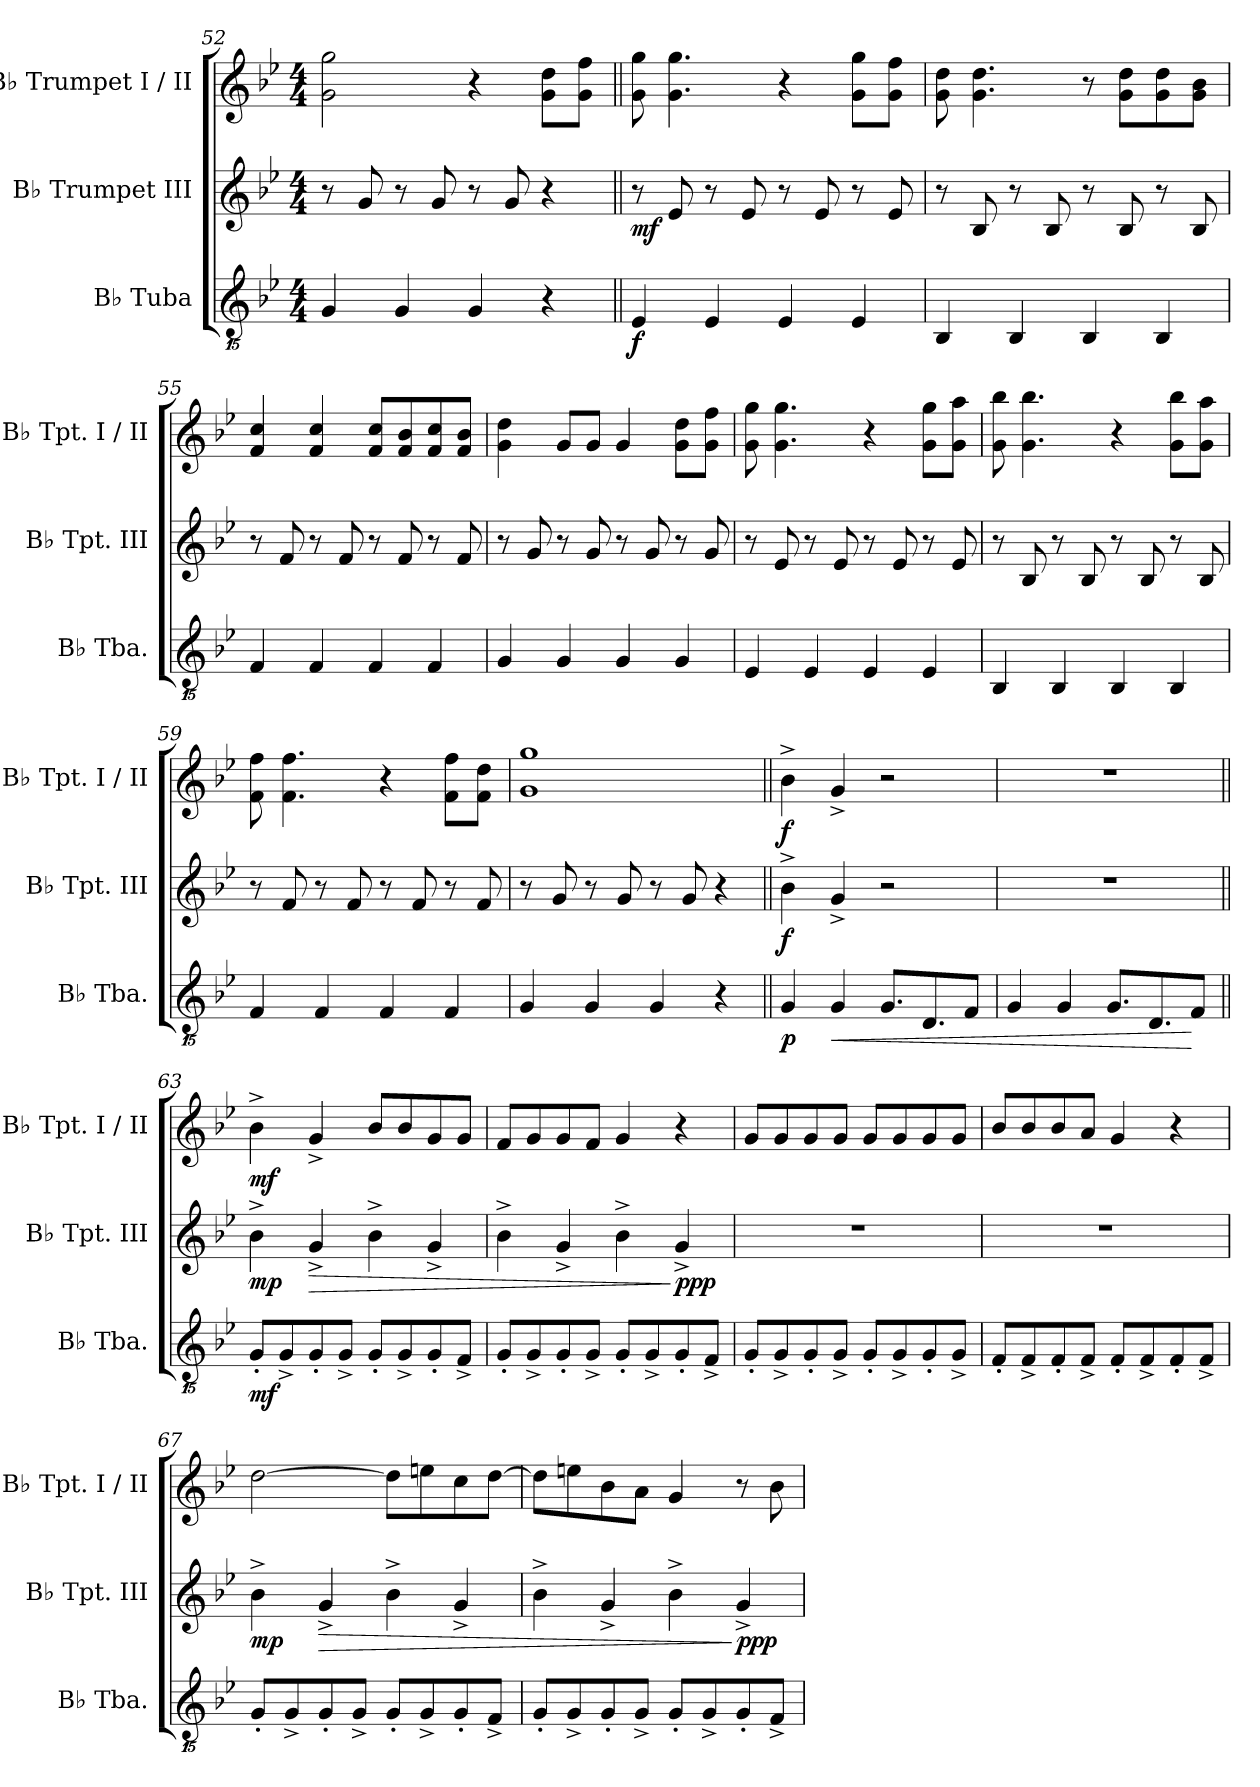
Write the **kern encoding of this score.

**kern	**dynam	**kern	**dynam	**kern	**dynam
*part3	*part3	*part2	*part2	*part1	*part1
*staff3	*staff3	*staff2	*staff2	*staff1	*staff1
*I"B♭ Tuba	*	*I"B♭ Trumpet III	*	*I"B♭ Trumpet I / II	*
*I'B♭ Tba.	*	*I'B♭ Tpt. III	*	*I'B♭ Tpt. I / II	*
*clefGvv2	*	*clefG2	*	*clefG2	*
*ITrd1c2	*	*ITrd1c2	*	*ITrd1c2	*
*k[b-e-a-d-]	*	*k[b-e-a-d-]	*	*k[b-e-a-d-]	*
*M4/4	*	*M4/4	*	*M4/4	*
=52	=52	=52	=52	=52	=52
4FF/	.	8r	.	2f\ 2ff\	.
.	.	8f/	.	.	.
4FF/	.	8r	.	.	.
.	.	8f/	.	.	.
4FF/	.	8r	.	4r	.
.	.	8f/	.	.	.
4r	.	4r	.	8f\ 8cc\L	.
.	.	.	.	8f\ 8ee-\J	.
=53||	=53||	=53||	=53||	=53||	=53||
!	!LO:DY:b	!	!LO:DY:b	!	!
4DD-/	f	8r	mf	8f\ 8ff\	.
.	.	8d-/	.	4.f\ 4.ff\	.
4DD-/	.	8r	.	.	.
.	.	8d-/	.	.	.
4DD-/	.	8r	.	4r	.
.	.	8d-/	.	.	.
4DD-/	.	8r	.	8f\ 8ff\L	.
.	.	8d-/	.	8f\ 8ee-\J	.
=54	=54	=54	=54	=54	=54
4AAA-/	.	8r	.	8f\ 8cc\	.
.	.	8A-/	.	4.f\ 4.cc\	.
4AAA-/	.	8r	.	.	.
.	.	8A-/	.	.	.
4AAA-/	.	8r	.	8r	.
.	.	8A-/	.	8f\ 8cc\L	.
4AAA-/	.	8r	.	8f\ 8cc\	.
.	.	8A-/	.	8f\ 8a-\J	.
=55	=55	=55	=55	=55	=55
4EE-/	.	8r	.	4e-/ 4b-/	.
.	.	8e-/	.	.	.
4EE-/	.	8r	.	4e-/ 4b-/	.
.	.	8e-/	.	.	.
4EE-/	.	8r	.	8e-/ 8b-/L	.
.	.	8e-/	.	8e-/ 8a-/	.
4EE-/	.	8r	.	8e-/ 8b-/	.
.	.	8e-/	.	8e-/ 8a-/J	.
=56	=56	=56	=56	=56	=56
4FF/	.	8r	.	4f\ 4cc\	.
.	.	8f/	.	.	.
4FF/	.	8r	.	8f/L	.
.	.	8f/	.	8f/J	.
4FF/	.	8r	.	4f/	.
.	.	8f/	.	.	.
4FF/	.	8r	.	8f\ 8cc\L	.
.	.	8f/	.	8f\ 8ee-\J	.
=57	=57	=57	=57	=57	=57
4DD-/	.	8r	.	8f\ 8ff\	.
.	.	8d-/	.	4.f\ 4.ff\	.
4DD-/	.	8r	.	.	.
.	.	8d-/	.	.	.
4DD-/	.	8r	.	4r	.
.	.	8d-/	.	.	.
4DD-/	.	8r	.	8f\ 8ff\L	.
.	.	8d-/	.	8f\ 8gg\J	.
=58	=58	=58	=58	=58	=58
4AAA-/	.	8r	.	8f\ 8aa-\	.
.	.	8A-/	.	4.f\ 4.aa-\	.
4AAA-/	.	8r	.	.	.
.	.	8A-/	.	.	.
4AAA-/	.	8r	.	4r	.
.	.	8A-/	.	.	.
4AAA-/	.	8r	.	8f\ 8aa-\L	.
.	.	8A-/	.	8f\ 8gg\J	.
=59	=59	=59	=59	=59	=59
4EE-/	.	8r	.	8e-\ 8ee-\	.
.	.	8e-/	.	4.e-\ 4.ee-\	.
4EE-/	.	8r	.	.	.
.	.	8e-/	.	.	.
4EE-/	.	8r	.	4r	.
.	.	8e-/	.	.	.
4EE-/	.	8r	.	8e-\ 8ee-\L	.
.	.	8e-/	.	8e-\ 8cc\J	.
=60	=60	=60	=60	=60	=60
4FF/	.	8r	.	1f 1ff	.
.	.	8f/	.	.	.
4FF/	.	8r	.	.	.
.	.	8f/	.	.	.
4FF/	.	8r	.	.	.
.	.	8f/	.	.	.
4r	.	4r	.	.	.
=61||	=61||	=61||	=61||	=61||	=61||
!	!LO:DY:b	!	!LO:DY:b	!	!LO:DY:b
4FF/	p	4a-^\	f	4a-^\	f
!	!LO:HP:b	!	!	!	!
4FF/	<	4f^/	.	4f^/	.
8.FF/L	.	2r	.	2r	.
8.CC/	.	.	.	.	.
8EE-/J	.	.	.	.	.
=62	=62	=62	=62	=62	=62
4FF/	.	1r	.	1r	.
4FF/	.	.	.	.	.
8.FF/L	.	.	.	.	.
8.CC/	.	.	.	.	.
8EE-/J	[	.	.	.	.
=63||	=63||	=63||	=63||	=63||	=63||
!	!LO:DY:b	!	!LO:DY:b	!	!LO:DY:b
8FF'/L	mf	4a-^\	mp	4a-^\	mf
8FF^/	.	.	.	.	.
!	!	!	!LO:HP:b	!	!
8FF'/	.	4f^/	>	4f^/	.
8FF^/J	.	.	.	.	.
8FF'/L	.	4a-^\	.	8a-/L	.
8FF^/	.	.	.	8a-/	.
8FF'/	.	4f^/	.	8f/	.
8EE-^/J	.	.	.	8f/J	.
=64	=64	=64	=64	=64	=64
8FF'/L	.	4a-^\	.	8e-/L	.
8FF^/	.	.	.	8f/	.
8FF'/	.	4f^/	.	8f/	.
8FF^/J	.	.	.	8e-/J	.
8FF'/L	.	4a-^\	.	4f/	.
8FF^/	.	.	.	.	.
!	!	!	!LO:DY:n=1:b	!	!
8FF'/	.	4f^/	] ppp	4r	.
8EE-^/J	.	.	.	.	.
=65	=65	=65	=65	=65	=65
8FF'/L	.	1r	.	8f/L	.
8FF^/	.	.	.	8f/	.
8FF'/	.	.	.	8f/	.
8FF^/J	.	.	.	8f/J	.
8FF'/L	.	.	.	8f/L	.
8FF^/	.	.	.	8f/	.
8FF'/	.	.	.	8f/	.
8FF^/J	.	.	.	8f/J	.
=66	=66	=66	=66	=66	=66
8EE-'/L	.	1r	.	8a-/L	.
8EE-^/	.	.	.	8a-/	.
8EE-'/	.	.	.	8a-/	.
8EE-^/J	.	.	.	8g/J	.
8EE-'/L	.	.	.	4f/	.
8EE-^/	.	.	.	.	.
8EE-'/	.	.	.	4r	.
8EE-^/J	.	.	.	.	.
=67	=67	=67	=67	=67	=67
!	!	!	!LO:DY:b	!	!
8FF'/L	.	4a-^\	mp	[2cc\	.
8FF^/	.	.	.	.	.
!	!	!	!LO:HP:b	!	!
8FF'/	.	4f^/	>	.	.
8FF^/J	.	.	.	.	.
8FF'/L	.	4a-^\	.	8cc\L]	.
8FF^/	.	.	.	8ddn\	.
8FF'/	.	4f^/	.	8b-\	.
8EE-^/J	.	.	.	[8cc\J	.
=68	=68	=68	=68	=68	=68
8FF'/L	.	4a-^\	.	8cc\L]	.
8FF^/	.	.	.	8ddn\	.
8FF'/	.	4f^/	.	8a-\	.
8FF^/J	.	.	.	8g\J	.
8FF'/L	.	4a-^\	.	4f/	.
8FF^/	.	.	.	.	.
!	!	!	!LO:DY:n=1:b	!	!
8FF'/	.	4f^/	] ppp	8r	.
8EE-^/J	.	.	.	8a-\	.
=	=	=	=	=	=
*-	*-	*-	*-	*-	*-
